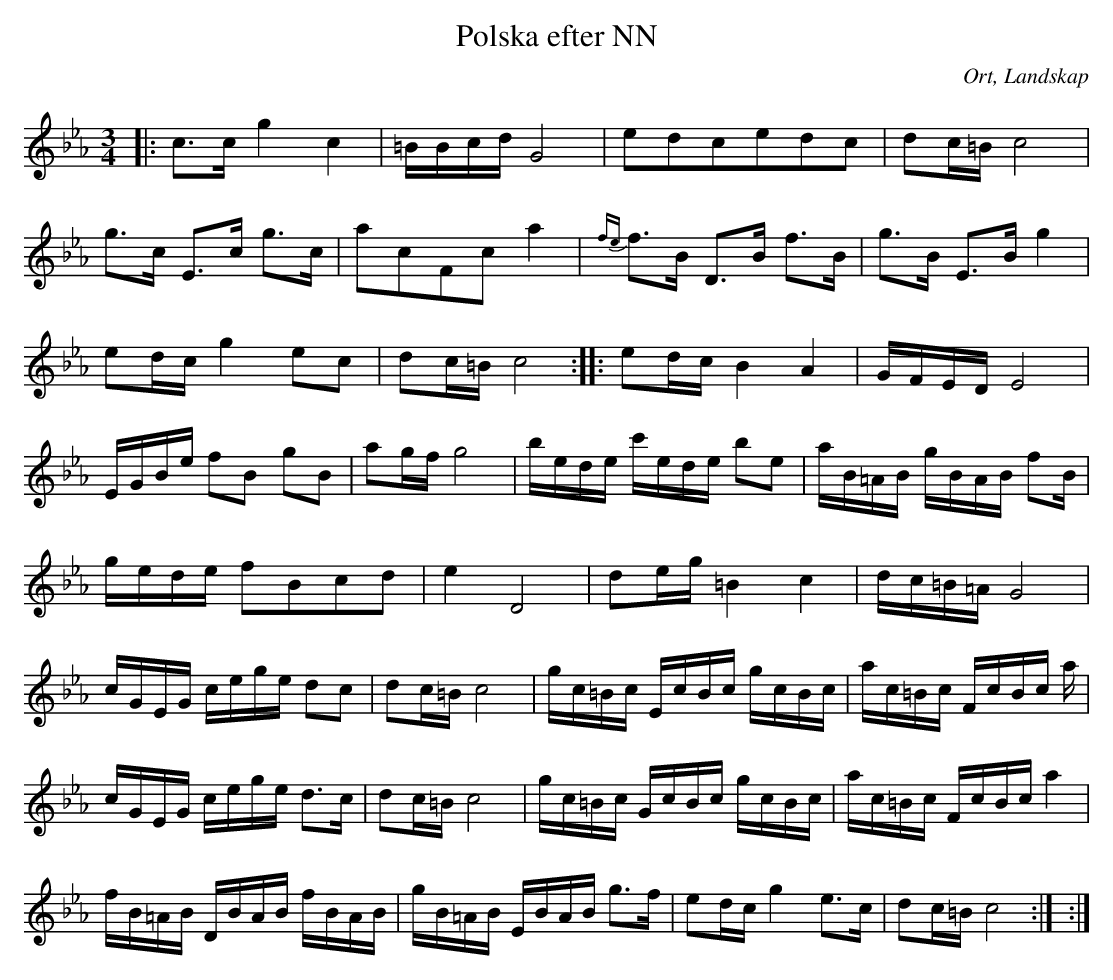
X:1
T:Polska efter NN
O:Ort, Landskap
M:3/4
L:1/16
K:Cm
|: c2>c2 g4 c4 | =BBcd G8 | e2d2c2e2d2c2 | d2c=B c8 |
g2>c2 E2>c2 g2>c2 | a2c2F2c2 a4 | {fe}f2>B2 D2>B2 f2>B2 | g2>B2 E2>B2 g4 |
e2dc g4 e2c2 | d2c=B c8 :: e2dc B4 A4 | GFED E8 |
EGBe f2B2 g2B2 | a2gf g8 | bede c'ede b2e2 | aB=AB gBAB f2B |
gede f2B2c2d2 | e4 D8|d2eg =B4 c4|dc=B=A G8| cGEG cege d2c2 | d2c=B c8 | gc=Bc EcBc gcBc | a c=Bc FcBc a |
cGEG cege d2>c2 | d2c=B c8 | gc=Bc GcBc gcBc | ac=Bc FcBc a4 |
fB=AB DBAB fBAB | gB=AB EBAB g2>f2 | e2dc g4 e2>c2 | d2c=B c8 :| :|
